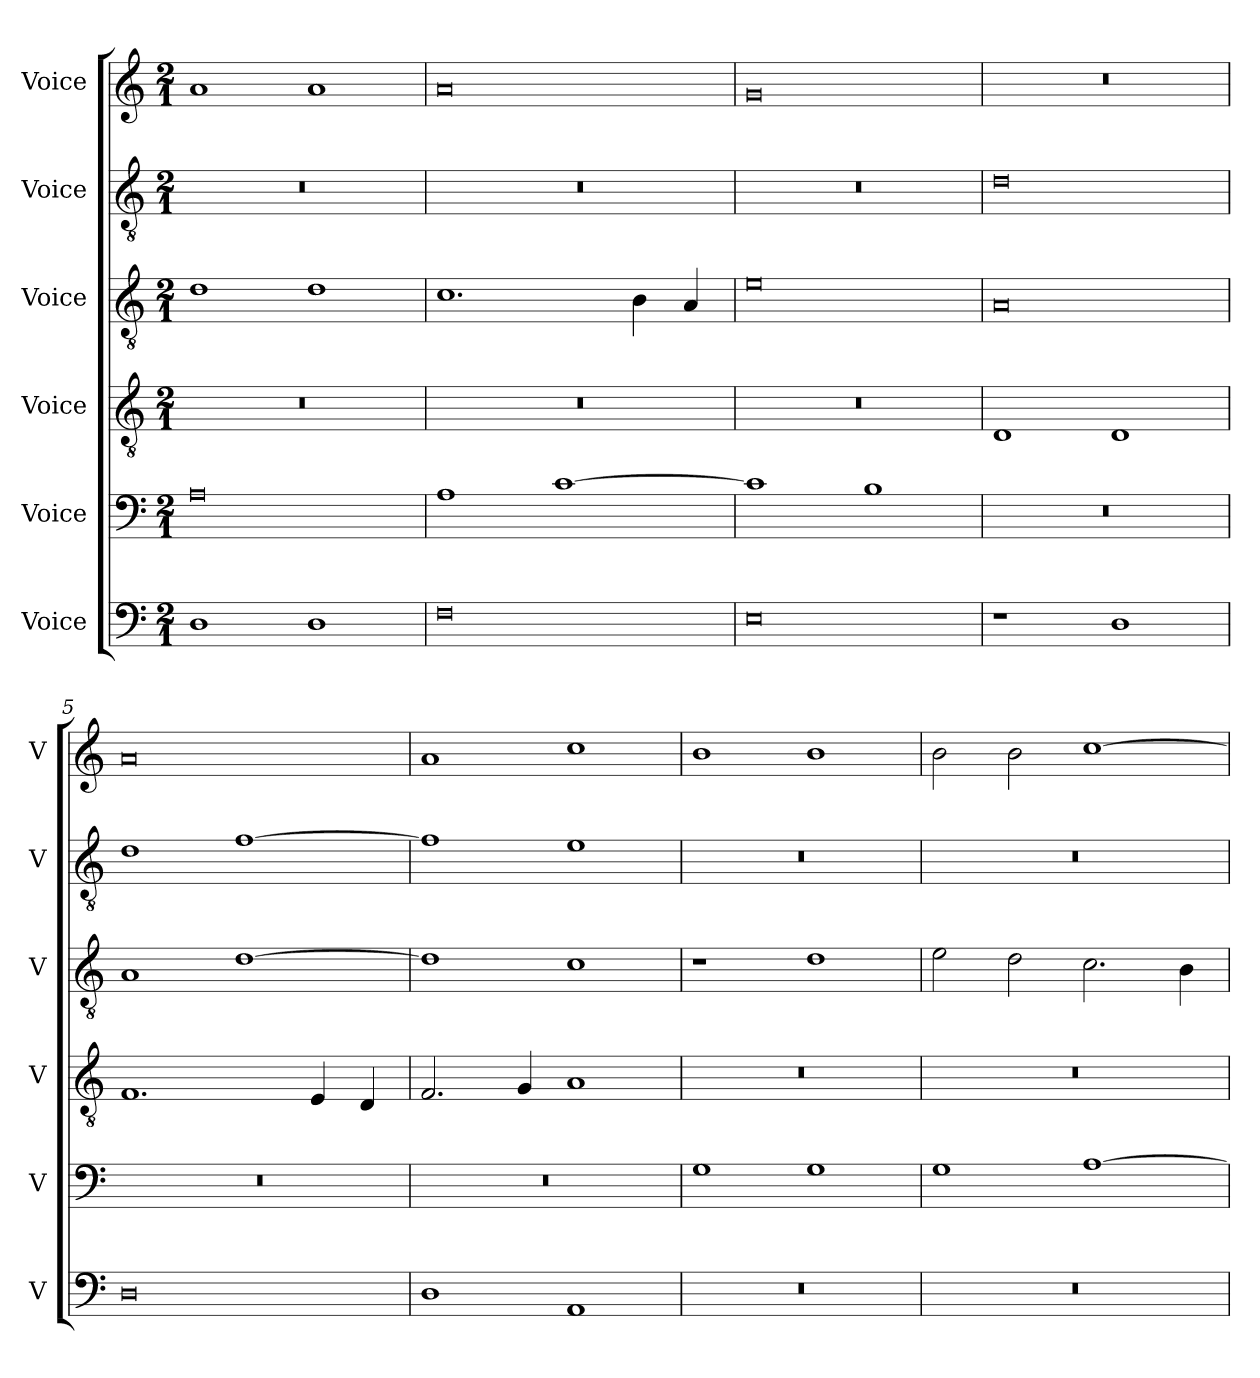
**kern	**kern	**kern	**kern	**kern	**kern
*part6	*part5	*part4	*part3	*part2	*part1
*staff6	*staff5	*staff4	*staff3	*staff2	*staff1
*I"Voice	*I"Voice	*I"Voice	*I"Voice	*I"Voice	*I"Voice
*I'V	*I'V	*I'V	*I'V	*I'V	*I'V
*clefF4	*clefF4	*clefGv2	*clefGv2	*clefGv2	*clefG2
*k[]	*k[]	*k[]	*k[]	*k[]	*k[]
*M2/1	*M2/1	*M2/1	*M2/1	*M2/1	*M2/1
=1	=1	=1	=1	=1	=1
1D	0A	0r	1d	0r	1a
1D	.	.	1d	.	1a
=2	=2	=2	=2	=2	=2
0F	1A	0r	1.c	0r	0a
.	[1c	.	.	.	.
.	.	.	4B\	.	.
.	.	.	4A/	.	.
=3	=3	=3	=3	=3	=3
0E	1c]	0r	0e	0r	0g
.	1B	.	.	.	.
=4	=4	=4	=4	=4	=4
1r	0r	1D	0A	0d	0r
1D	.	1D	.	.	.
!!LO:LB:g=z
=5	=5	=5	=5	=5	=5
0D	0r	1.F	1A	1d	0a
.	.	.	[1d	[1f	.
.	.	4E/	.	.	.
.	.	4D/	.	.	.
=6	=6	=6	=6	=6	=6
1D	0r	2.F/	1d]	1f]	1a
.	.	4G/	.	.	.
1AA	.	1A	1c	1e	1cc
=7	=7	=7	=7	=7	=7
0r	1G	0r	1r	0r	1b
.	1G	.	1d	.	1b
=8	=8	=8	=8	=8	=8
0r	1G	0r	2e\	0r	2b\
.	.	.	2d\	.	2b\
.	[1A	.	2.c\	.	[1cc
.	.	.	4B\	.	.
=	=	=	=	=	=
*-	*-	*-	*-	*-	*-
